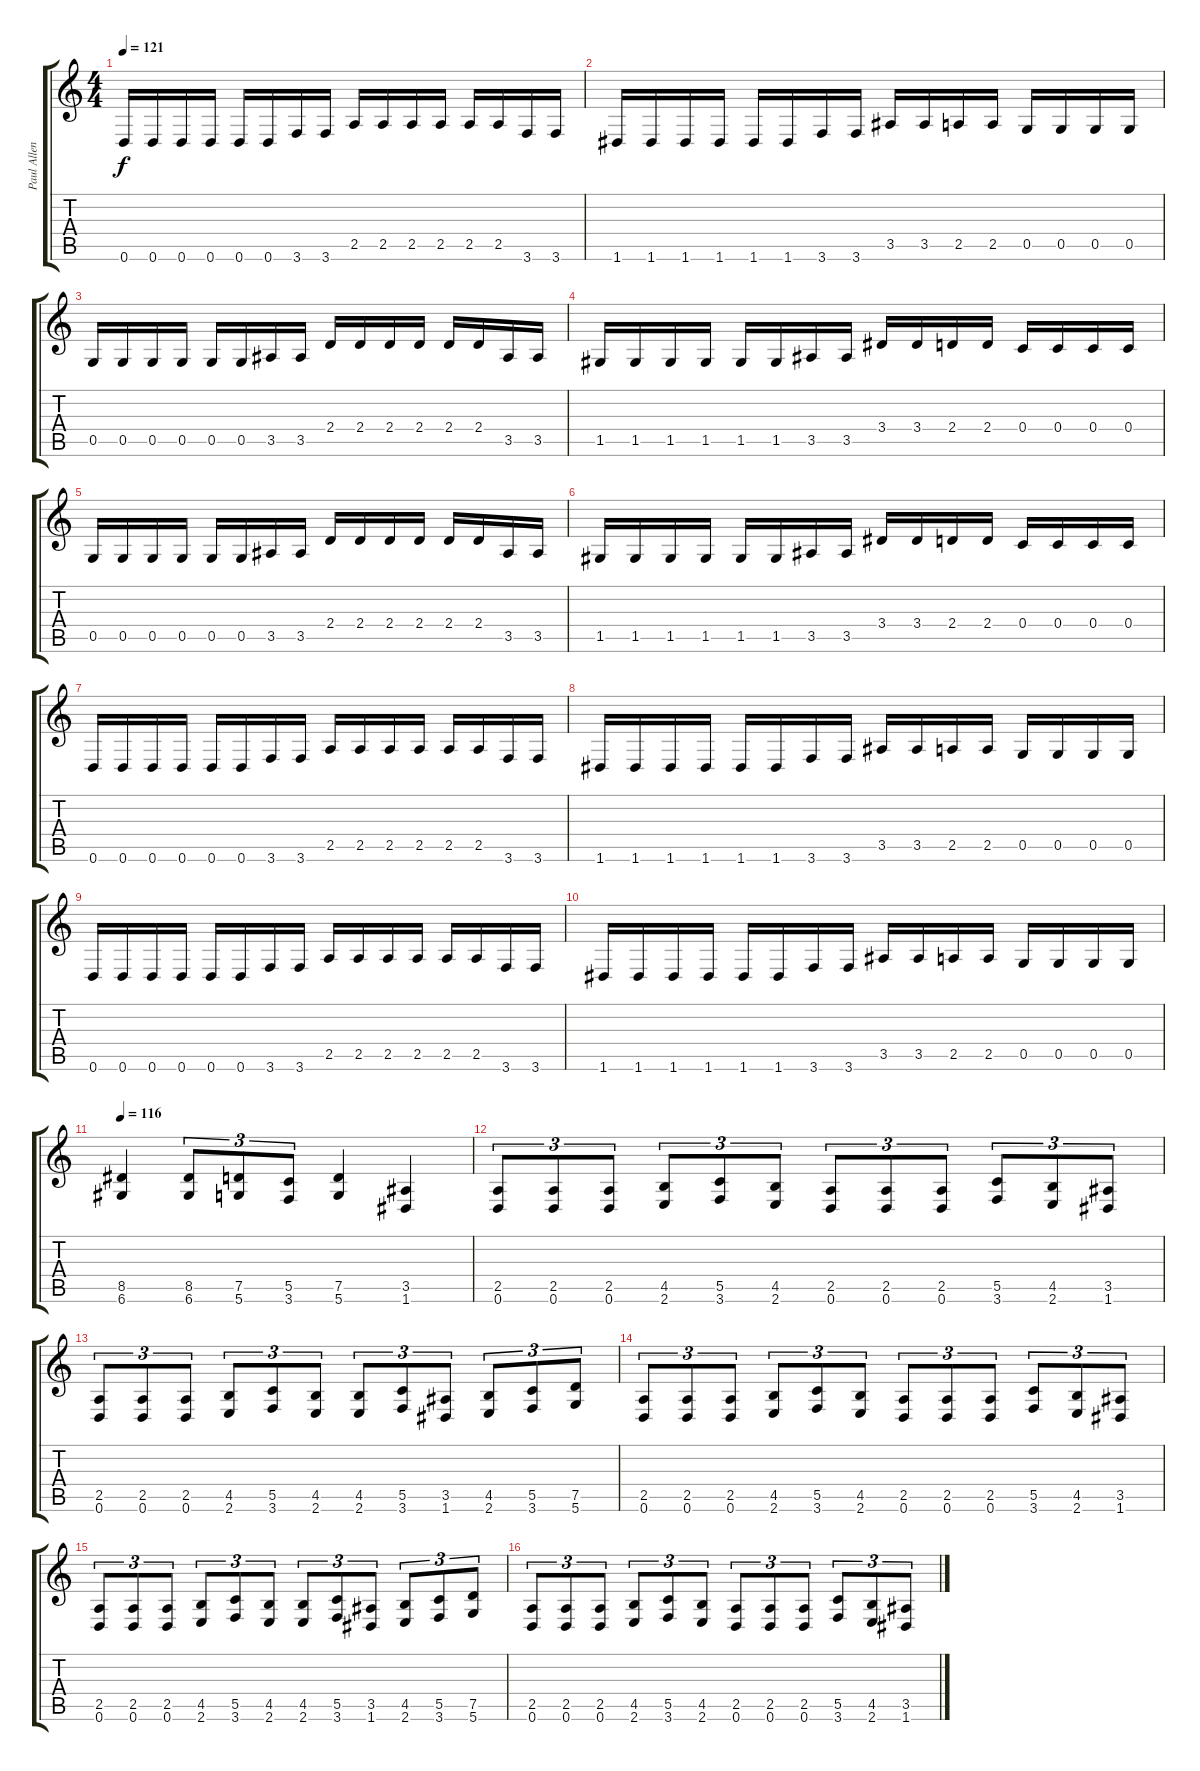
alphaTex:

\track ("Paul Allender" "Paul Allen") {instrument overdrivenguitar}
\staff {score tabs}
\tuning (D4 A3 F3 C3 G2 D2) {hide}
\ts (4 4)
\tempo 121
\clef g2
\ks c
0.6.16{dy f} 0.6.16 0.6.16 0.6.16 0.6.16 0.6.16 3.6.16 3.6.16 2.5.16 2.5.16 2.5.16 2.5.16 2.5.16 2.5.16 3.6.16 3.6.16 |
1.6.16 1.6.16 1.6.16 1.6.16 1.6.16 1.6.16 3.6.16 3.6.16 3.5.16 3.5.16 2.5.16 2.5.16 0.5.16 0.5.16 0.5.16 0.5.16 |
0.5.16 0.5.16 0.5.16 0.5.16 0.5.16 0.5.16 3.5.16 3.5.16 2.4.16 2.4.16 2.4.16 2.4.16 2.4.16 2.4.16 3.5.16 3.5.16 |
1.5.16 1.5.16 1.5.16 1.5.16 1.5.16 1.5.16 3.5.16 3.5.16 3.4.16 3.4.16 2.4.16 2.4.16 0.4.16 0.4.16 0.4.16 0.4.16 |
0.5.16 0.5.16 0.5.16 0.5.16 0.5.16 0.5.16 3.5.16 3.5.16 2.4.16 2.4.16 2.4.16 2.4.16 2.4.16 2.4.16 3.5.16 3.5.16 |
1.5.16 1.5.16 1.5.16 1.5.16 1.5.16 1.5.16 3.5.16 3.5.16 3.4.16 3.4.16 2.4.16 2.4.16 0.4.16 0.4.16 0.4.16 0.4.16 |
0.6.16 0.6.16 0.6.16 0.6.16 0.6.16 0.6.16 3.6.16 3.6.16 2.5.16 2.5.16 2.5.16 2.5.16 2.5.16 2.5.16 3.6.16 3.6.16 |
1.6.16 1.6.16 1.6.16 1.6.16 1.6.16 1.6.16 3.6.16 3.6.16 3.5.16 3.5.16 2.5.16 2.5.16 0.5.16 0.5.16 0.5.16 0.5.16 |
0.6.16 0.6.16 0.6.16 0.6.16 0.6.16 0.6.16 3.6.16 3.6.16 2.5.16 2.5.16 2.5.16 2.5.16 2.5.16 2.5.16 3.6.16 3.6.16 |
1.6.16 1.6.16 1.6.16 1.6.16 1.6.16 1.6.16 3.6.16 3.6.16 3.5.16 3.5.16 2.5.16 2.5.16 0.5.16 0.5.16 0.5.16 0.5.16 |
\tempo 116
(8.5 6.6).4 (8.5 6.6).8{tu (3 2)} (7.5 5.6).8{tu (3 2)} (5.5 3.6).8{tu (3 2)} (7.5 5.6).4 (3.5 1.6).4 |
(2.5 0.6).8{tu (3 2)} (2.5 0.6).8{tu (3 2)} (2.5 0.6).8{tu (3 2)} (4.5 2.6).8{tu (3 2)} (5.5 3.6).8{tu (3 2)} (4.5 2.6).8{tu (3 2)} (2.5 0.6).8{tu (3 2)} (2.5 0.6).8{tu (3 2)} (2.5 0.6).8{tu (3 2)} (5.5 3.6).8{tu (3 2)} (4.5 2.6).8{tu (3 2)} (3.5 1.6).8{tu (3 2)} |
(2.5 0.6).8{tu (3 2)} (2.5 0.6).8{tu (3 2)} (2.5 0.6).8{tu (3 2)} (4.5 2.6).8{tu (3 2)} (5.5 3.6).8{tu (3 2)} (4.5 2.6).8{tu (3 2)} (4.5 2.6).8{tu (3 2)} (5.5 3.6).8{tu (3 2)} (3.5 1.6).8{tu (3 2)} (4.5 2.6).8{tu (3 2)} (5.5 3.6).8{tu (3 2)} (7.5 5.6).8{tu (3 2)} |
(2.5 0.6).8{tu (3 2)} (2.5 0.6).8{tu (3 2)} (2.5 0.6).8{tu (3 2)} (4.5 2.6).8{tu (3 2)} (5.5 3.6).8{tu (3 2)} (4.5 2.6).8{tu (3 2)} (2.5 0.6).8{tu (3 2)} (2.5 0.6).8{tu (3 2)} (2.5 0.6).8{tu (3 2)} (5.5 3.6).8{tu (3 2)} (4.5 2.6).8{tu (3 2)} (3.5 1.6).8{tu (3 2)} |
(2.5 0.6).8{tu (3 2)} (2.5 0.6).8{tu (3 2)} (2.5 0.6).8{tu (3 2)} (4.5 2.6).8{tu (3 2)} (5.5 3.6).8{tu (3 2)} (4.5 2.6).8{tu (3 2)} (4.5 2.6).8{tu (3 2)} (5.5 3.6).8{tu (3 2)} (3.5 1.6).8{tu (3 2)} (4.5 2.6).8{tu (3 2)} (5.5 3.6).8{tu (3 2)} (7.5 5.6).8{tu (3 2)} |
(2.5 0.6).8{tu (3 2)} (2.5 0.6).8{tu (3 2)} (2.5 0.6).8{tu (3 2)} (4.5 2.6).8{tu (3 2)} (5.5 3.6).8{tu (3 2)} (4.5 2.6).8{tu (3 2)} (2.5 0.6).8{tu (3 2)} (2.5 0.6).8{tu (3 2)} (2.5 0.6).8{tu (3 2)} (5.5 3.6).8{tu (3 2)} (4.5 2.6).8{tu (3 2)} (3.5 1.6).8{tu (3 2)}
